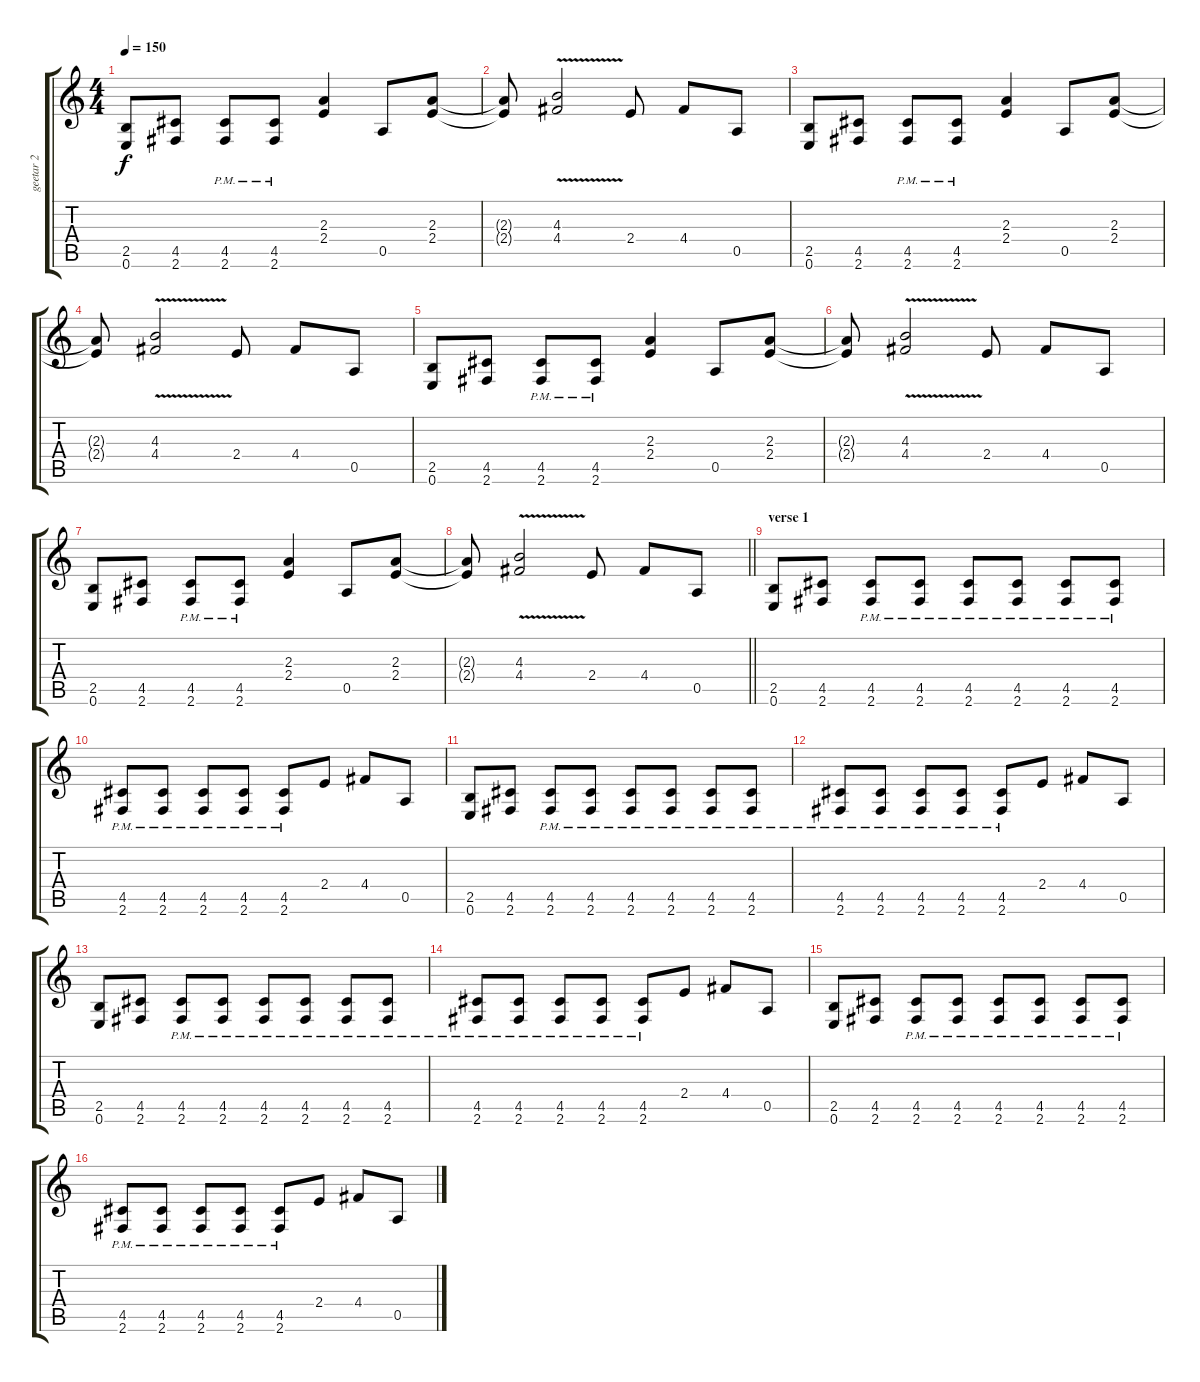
\track ("geetar 2" "geetar 2") {instrument distortionguitar}
\staff {score tabs}
\tuning (E4 B3 G3 D3 A2 E2) {hide}
\ts (4 4)
\tempo 150
\clef g2
\ks c
(2.5 0.6).8{dy f} (4.5 2.6).8 (4.5{pm} 2.6{pm}).8 (4.5{pm} 2.6{pm}).8 (2.3 2.4).4 0.5.8 (2.3 2.4).8 |
(2.3{t} 2.4{t}).8 (4.3{v} 4.4{v}).2 2.4.8 4.4.8 0.5.8 |
(2.5 0.6).8 (4.5 2.6).8 (4.5{pm} 2.6{pm}).8 (4.5{pm} 2.6{pm}).8 (2.3 2.4).4 0.5.8 (2.3 2.4).8 |
(2.3{t} 2.4{t}).8 (4.3{v} 4.4{v}).2 2.4.8 4.4.8 0.5.8 |
(2.5 0.6).8 (4.5 2.6).8 (4.5{pm} 2.6{pm}).8 (4.5{pm} 2.6{pm}).8 (2.3 2.4).4 0.5.8 (2.3 2.4).8 |
(2.3{t} 2.4{t}).8 (4.3{v} 4.4{v}).2 2.4.8 4.4.8 0.5.8 |
(2.5 0.6).8 (4.5 2.6).8 (4.5{pm} 2.6{pm}).8 (4.5{pm} 2.6{pm}).8 (2.3 2.4).4 0.5.8 (2.3 2.4).8 |
\barLineRight lightlight
(2.3{t} 2.4{t}).8 (4.3{v} 4.4{v}).2 2.4.8 4.4.8 0.5.8 |
\section ("" "verse 1")
(2.5 0.6).8 (4.5 2.6).8 (4.5{pm} 2.6{pm}).8 (4.5{pm} 2.6{pm}).8 (4.5{pm} 2.6{pm}).8 (4.5{pm} 2.6{pm}).8 (4.5{pm} 2.6{pm}).8 (4.5{pm} 2.6{pm}).8 |
(4.5{pm} 2.6{pm}).8 (4.5{pm} 2.6{pm}).8 (4.5{pm} 2.6{pm}).8 (4.5{pm} 2.6{pm}).8 (4.5{pm} 2.6{pm}).8 2.4.8 4.4.8 0.5.8 |
(2.5 0.6).8 (4.5 2.6).8 (4.5{pm} 2.6{pm}).8 (4.5{pm} 2.6{pm}).8 (4.5{pm} 2.6{pm}).8 (4.5{pm} 2.6{pm}).8 (4.5{pm} 2.6{pm}).8 (4.5{pm} 2.6{pm}).8 |
(4.5{pm} 2.6{pm}).8 (4.5{pm} 2.6{pm}).8 (4.5{pm} 2.6{pm}).8 (4.5{pm} 2.6{pm}).8 (4.5{pm} 2.6{pm}).8 2.4.8 4.4.8 0.5.8 |
(2.5 0.6).8 (4.5 2.6).8 (4.5{pm} 2.6{pm}).8 (4.5{pm} 2.6{pm}).8 (4.5{pm} 2.6{pm}).8 (4.5{pm} 2.6{pm}).8 (4.5{pm} 2.6{pm}).8 (4.5{pm} 2.6{pm}).8 |
(4.5{pm} 2.6{pm}).8 (4.5{pm} 2.6{pm}).8 (4.5{pm} 2.6{pm}).8 (4.5{pm} 2.6{pm}).8 (4.5{pm} 2.6{pm}).8 2.4.8 4.4.8 0.5.8 |
(2.5 0.6).8 (4.5 2.6).8 (4.5{pm} 2.6{pm}).8 (4.5{pm} 2.6{pm}).8 (4.5{pm} 2.6{pm}).8 (4.5{pm} 2.6{pm}).8 (4.5{pm} 2.6{pm}).8 (4.5{pm} 2.6{pm}).8 |
(4.5{pm} 2.6{pm}).8 (4.5{pm} 2.6{pm}).8 (4.5{pm} 2.6{pm}).8 (4.5{pm} 2.6{pm}).8 (4.5{pm} 2.6{pm}).8 2.4.8 4.4.8 0.5.8
